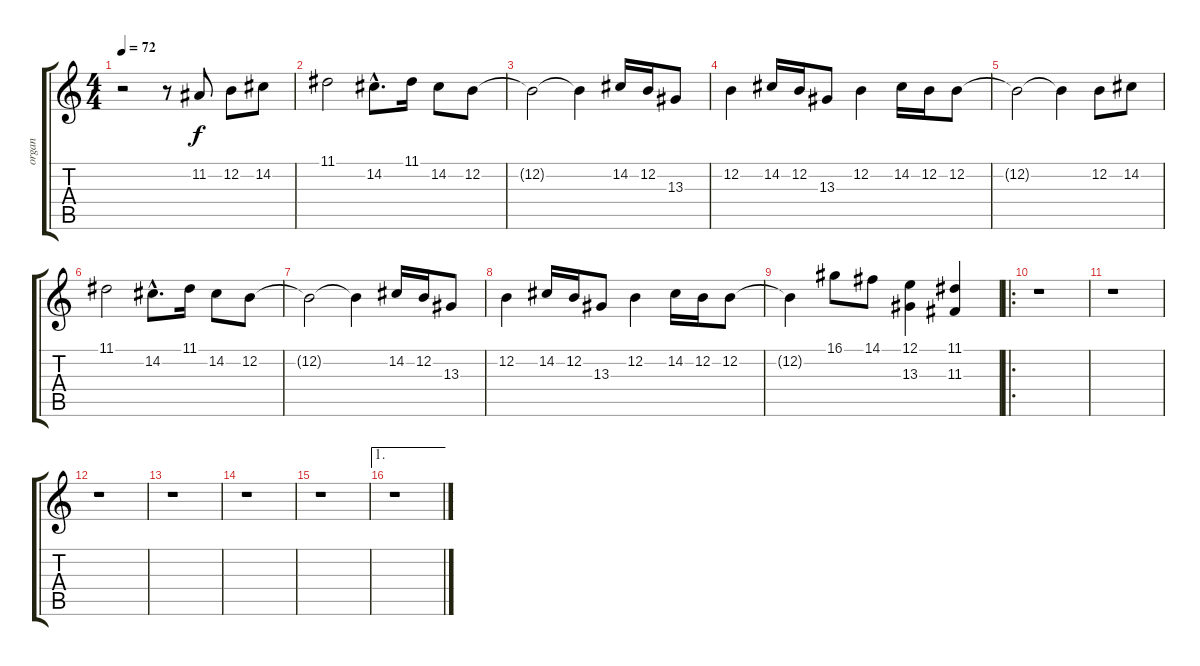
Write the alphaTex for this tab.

\track ("organ" "organ") {instrument rockorgan}
\staff {score tabs}
\tuning (E4 B3 G3 D3 A2 E2) {hide}
\ts (4 4)
\tempo 72
\clef g2
\ks c
r.2{dy f instrument rockorgan} r.8 11.2.8{volume 16} 12.2.8 14.2.8 |
11.1.2 14.2{hac}.8{d} 11.1.16 14.2.8 12.2.8 |
12.2{t}.2 12.2{t}.4 14.2.16 12.2.16 13.3.8 |
12.2.4 14.2.16 12.2.16 13.3.8 12.2.4 14.2.16 12.2.16 12.2.8 |
12.2{t}.2 12.2{t}.4 12.2.8 14.2.8 |
11.1.2 14.2{hac}.8{d} 11.1.16 14.2.8 12.2.8 |
12.2{t}.2 12.2{t}.4 14.2.16 12.2.16 13.3.8 |
12.2.4 14.2.16 12.2.16 13.3.8 12.2.4 14.2.16 12.2.16 12.2.8 |
12.2{t}.4 16.1.8 14.1.8 (12.1 13.3).4 (11.1 11.3).4 |
\ro
r.1 |
r.1 |
r.1 |
r.1 |
r.1 |
r.1 |
\ae 1
r.1
